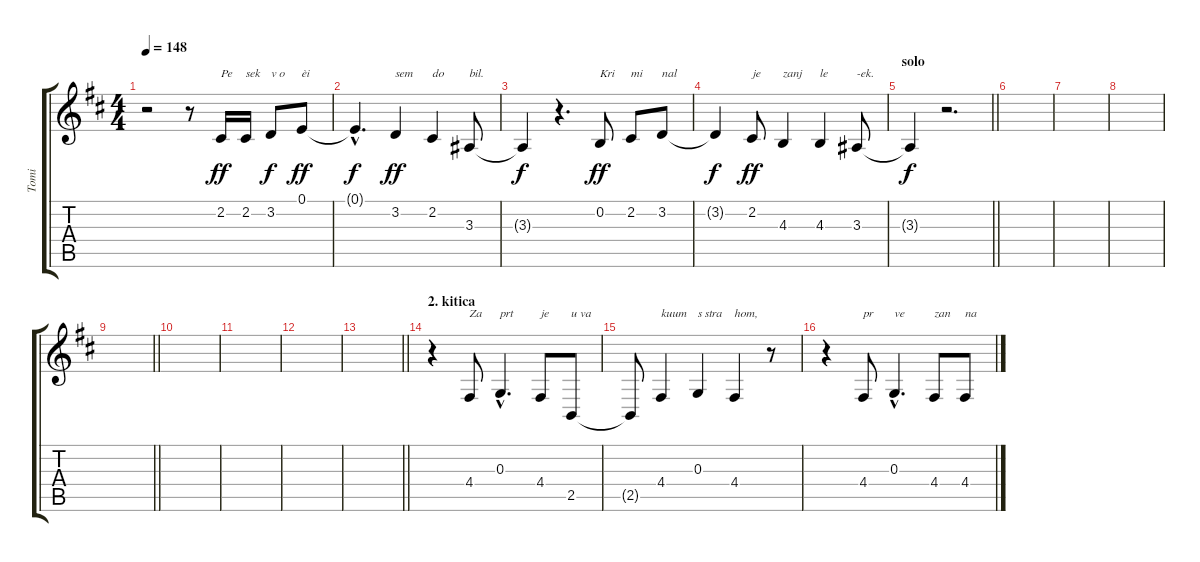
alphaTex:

\track ("Tomi" "Tomi") {instrument tenorsax}
\staff {score tabs}
\tuning (E4 B3 G3 D3 A2 E2) {hide}
\ts (4 4)
\tempo 148
\clef g2
\ks d
r.2{dy ff} r.8 2.2.16{txt "Pe"} 2.2.16{txt "sek"} 3.2.8{txt "v o" dy f} 0.1.8{txt "èi" dy ff} |
0.1{hac t}.4{d dy f} 3.2.4{txt "sem" dy ff} 2.2.4{txt "do"} 3.3.8{txt "bil."} |
3.3{t}.4{dy f} r.4{d} 0.2.8{txt "Kri" dy ff} 2.2.8{txt "mi"} 3.2.8{txt "nal"} |
3.2{t}.4{dy f} 2.2.8{txt "je" dy ff} 4.3.4{txt "zanj"} 4.3.4{txt "le"} 3.3.8{txt "-ek."} |
\section ("" "solo")
\barLineRight lightlight
3.3{t}.4{dy f} r.2{d} |
|
|
|
\barLineRight lightlight
|
|
|
|
\barLineRight lightlight
|
\section ("" "2. kitica")
r.4 4.4.8{txt "Za"} 0.3{hac}.4{d txt "prt"} 4.4.8{txt "je"} 2.5.8{txt "u va"} |
2.5{t}.8 4.4.4{txt "kuum"} 0.3.4{txt "s stra"} 4.4.4{txt "hom,"} r.8 |
r.4 4.4.8{txt "pr"} 0.3{hac}.4{d txt "ve"} 4.4.8{txt "zan"} 4.4.8{txt "na"}
